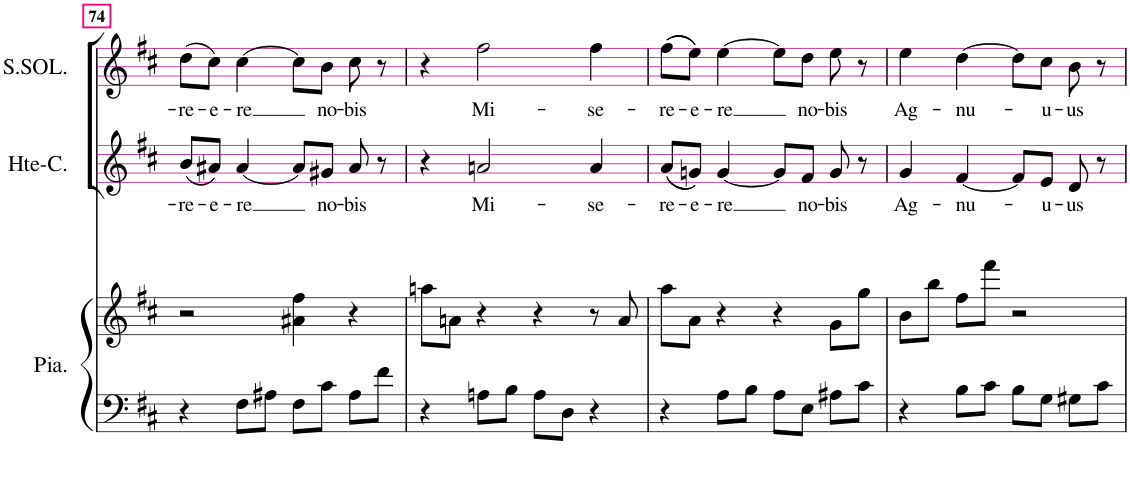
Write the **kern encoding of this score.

**kern	**kern	**kern	**text	**kern	**text
*part3	*part3	*part2	*part2	*part1	*part1
*staff4	*staff3	*staff2	*staff2	*staff1	*staff1
*I"Piano	*	*I"Hte-Contre	*	*I"Soprano Sol.	*
*I'Pia.	*	*I'Hte-C.	*	*I'S.SOL.	*
!!LO:PB:g=z
*clefF4	*clefG2	*clefG2	*	*clefG2	*
*k[f#c#]	*k[f#c#]	*k[f#c#]	*	*k[f#c#]	*
*M4/4	*M4/4	*M4/4	*	*M4/4	*
=74	=74	=74	=74	=74	=74
!	!	!	!LO:LY:b	!	!LO:LY:b
4r	2r	(8b/L	-re-	(8dd\L	-re-
!	!	!	!LO:LY:b	!	!LO:LY:b
.	.	8a#X/J)	-e-	8cc#\J)	-e-
!	!	!	!LO:LY:b	!	!LO:LY:b
8F#\L	.	[4a#/	-re	[4cc#\	-re
8A#X\J	.	.	.	.	.
8F#\L	4a#X\ 4ff#\	8a#/L]	.	8cc#\L]	.
!	!	!	!LO:LY:b	!	!LO:LY:b
8c#\J	.	8g#X/J	no-	8b\J	no-
!	!	!	!LO:LY:b	!	!LO:LY:b
8A#\L	4r	8a#/	-bis	8cc#\	-bis
8f#\J	.	8r	.	8r	.
=75	=75	=75	=75	=75	=75
4r	8aan\L	4r	.	4r	.
.	8an\J	.	.	.	.
!	!	!	!LO:LY:b	!	!LO:LY:b
8An\L	4r	2an/	Mi-	2ff#\	Mi-
8B\J	.	.	.	.	.
8A\L	4r	.	.	.	.
8D\J	.	.	.	.	.
!	!	!	!LO:LY:b	!	!LO:LY:b
4r	8r	4a/	-se-	4ff#\	-se-
.	8a/	.	.	.	.
=76	=76	=76	=76	=76	=76
!	!	!	!LO:LY:b	!	!LO:LY:b
4r	8aa\L	((8a/L	-re-	((8ff#\L	-re-
!	!	!	!LO:LY:b	!	!LO:LY:b
.	8a\J	8gn/J))	-e-	8ee\J))	-e-
!	!	!	!LO:LY:b	!	!LO:LY:b
8A\L	4r	[4g/	-re	[4ee\	-re
8B\J	.	.	.	.	.
8A\L	4r	8g/L]	.	8ee\L]	.
!	!	!	!LO:LY:b	!	!LO:LY:b
8E\J	.	8f#/J	no-	8dd\J	no-
!	!	!	!LO:LY:b	!	!LO:LY:b
8A#X\L	8g\L	8g/	-bis	8ee\	-bis
8c#\J	8gg\J	8r	.	8r	.
=77	=77	=77	=77	=77	=77
!	!	!	!LO:LY:b	!	!LO:LY:b
4r	8b\L	4g/	Ag-	4ee\	Ag-
.	8bb\J	.	.	.	.
!	!	!	!LO:LY:b	!	!LO:LY:b
8B\L	8ff#\L	[4f#/	-nu-	[4dd\	-nu-
8c#\J	8fff#\J	.	.	.	.
8B\L	2r	8f#/L]	.	8dd\L]	.
!	!	!	!LO:LY:b	!	!LO:LY:b
8G\J	.	8e/J	-u-	8cc#\J	-u-
!	!	!	!LO:LY:b	!	!LO:LY:b
8G#X\L	.	8d/	-us	8b\	-us
8c#\J	.	8r	.	8r	.
=	=	=	=	=	=
*-	*-	*-	*-	*-	*-
